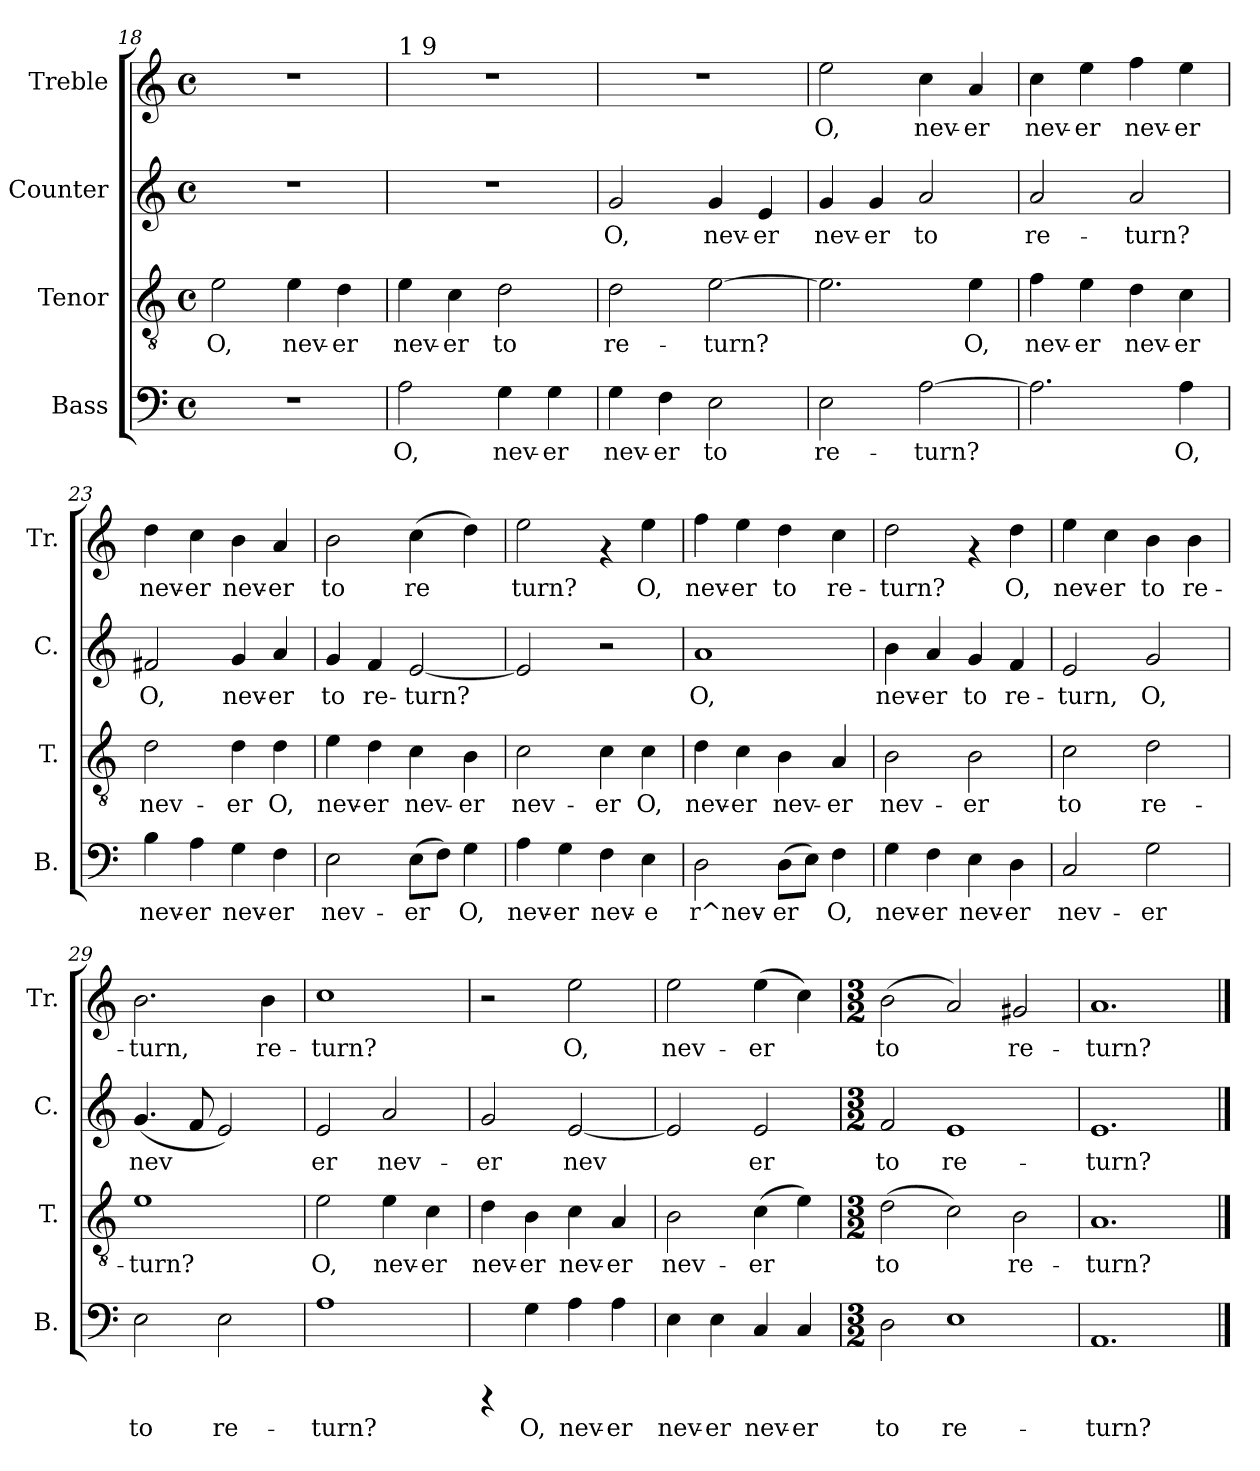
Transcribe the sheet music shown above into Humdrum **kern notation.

**kern	**text	**kern	**text	**kern	**text	**kern	**text
*part4	*part4	*part3	*part3	*part2	*part2	*part1	*part1
*staff4	*staff4	*staff3	*staff3	*staff2	*staff2	*staff1	*staff1
*I"Bass	*	*I"Tenor	*	*I"Counter	*	*I"Treble	*
*I'B.	*	*I'T.	*	*I'C.	*	*I'Tr.	*
*clefF4	*	*clefGv2	*	*clefG2	*	*clefG2	*
*k[]	*	*k[]	*	*k[]	*	*k[]	*
*C:	*	*C:	*	*C:	*	*C:	*
*M4/4	*	*M4/4	*	*M4/4	*	*M4/4	*
*met(c)	*	*met(c)	*	*met(c)	*	*met(c)	*
=18	=18	=18	=18	=18	=18	=18	=18
!	!	!	!LO:LY:b:cj	!	!	!	!
1r	.	2e\	O,	1r	.	1r	.
!	!	!	!LO:LY:b:cj	!	!	!	!
.	.	4e\	nev-	.	.	.	.
!	!	!	!LO:LY:b:cj	!	!	!	!
.	.	4d\	-er	.	.	.	.
!!LO:LB:g=z
=19	=19	=19	=19	=19	=19	=19	=19
!	!	!	!	!	!	!LO:TX:a:t=1 9	!
!	!LO:LY:b:cj	!	!LO:LY:b:cj	!	!	!	!
2A\	O,	4e\	nev-	1r	.	1r	.
!	!	!	!LO:LY:b:cj	!	!	!	!
.	.	4c\	-er	.	.	.	.
!	!LO:LY:b:cj	!	!LO:LY:b:cj	!	!	!	!
4G\	nev-	2d\	to	.	.	.	.
!	!LO:LY:b:cj	!	!	!	!	!	!
4G\	-er	.	.	.	.	.	.
=20	=20	=20	=20	=20	=20	=20	=20
!	!LO:LY:b:cj	!	!LO:LY:b:cj	!	!LO:LY:b:cj	!	!
4G\	nev-	2d\	re-	2g/	O,	1r	.
!	!LO:LY:b:cj	!	!	!	!	!	!
4F\	-er	.	.	.	.	.	.
!	!LO:LY:b:cj	!	!LO:LY:b:cj	!	!LO:LY:b:cj	!	!
2E\	to	[>2e\	-turn?	4g/	nev-	.	.
!	!	!	!	!	!LO:LY:b:cj	!	!
.	.	.	.	4e/	-er	.	.
=21	=21	=21	=21	=21	=21	=21	=21
!	!LO:LY:b:cj	!	!LO:LY:b:cj	!	!LO:LY:b:cj	!	!LO:LY:b:cj
2E\	re-	2.e\]	.	4g/	nev-	2ee\	O,
!	!	!	!	!	!LO:LY:b:cj	!	!
.	.	.	.	4g/	-er	.	.
!	!LO:LY:b:cj	!	!	!	!LO:LY:b:cj	!	!LO:LY:b:cj
[>2A\	-turn?	.	.	2a/	to	4cc\	nev-
!	!	!	!LO:LY:b:cj	!	!	!	!LO:LY:b:cj
.	.	4e\	O,	.	.	4a/	-er
=22	=22	=22	=22	=22	=22	=22	=22
!	!LO:LY:b:cj	!	!LO:LY:b:cj	!	!LO:LY:b:cj	!	!LO:LY:b:cj
2.A\]	.	4f\	nev-	2a/	re-	4cc\	nev-
!	!	!	!LO:LY:b:cj	!	!	!	!LO:LY:b:cj
.	.	4e\	-er	.	.	4ee\	-er
!	!	!	!LO:LY:b:cj	!	!LO:LY:b:cj	!	!LO:LY:b:cj
.	.	4d\	nev-	2a/	-turn?	4ff\	nev-
!	!LO:LY:b:cj	!	!LO:LY:b:cj	!	!	!	!LO:LY:b:cj
4A\	O,	4c\	-er	.	.	4ee\	-er
=23	=23	=23	=23	=23	=23	=23	=23
!	!LO:LY:b:cj	!	!LO:LY:b:cj	!	!LO:LY:b:cj	!	!LO:LY:b:cj
4B\	nev-	2d\	nev-	2f#X/	O,	4dd\	nev-
!	!LO:LY:b:cj	!	!	!	!	!	!LO:LY:b:cj
4A\	-er	.	.	.	.	4cc\	-er
!	!LO:LY:b:cj	!	!LO:LY:b:cj	!	!LO:LY:b:cj	!	!LO:LY:b:cj
4G\	nev-	4d\	-er	4g/	nev-	4b\	nev-
!	!LO:LY:b:cj	!	!LO:LY:b:cj	!	!LO:LY:b:cj	!	!LO:LY:b:cj
4F\	-er	4d\	O,	4a/	-er	4a/	-er
=24	=24	=24	=24	=24	=24	=24	=24
!	!LO:LY:b:cj	!	!LO:LY:b:cj	!	!LO:LY:b:cj	!	!LO:LY:b:cj
2E\	nev-	4e\	nev-	4g/	to	2b\	to
!	!	!	!LO:LY:b:cj	!	!LO:LY:b:cj	!	!
.	.	4d\	-er	4f/	re-	.	.
!	!LO:LY:b:cj	!	!LO:LY:b:cj	!	!LO:LY:b:cj	!	!LO:LY:b:cj
(>8E\L	-er	4c\	nev-	[<2e/	-turn?	(>4cc\	re-
!	!LO:LY:b:cj	!	!	!	!	!	!
8F\J)	.	.	.	.	.	.	.
!	!LO:LY:b:cj	!	!LO:LY:b:cj	!	!	!	!LO:LY:b:cj
4G\	O,	4B\	-er	.	.	4dd\)	--
=25	=25	=25	=25	=25	=25	=25	=25
!	!LO:LY:b:cj	!	!LO:LY:b:cj	!	!LO:LY:b:cj	!	!LO:LY:b:cj
4A\	nev-	2c\	nev-	2e/]	.	2ee\	-turn?
!	!LO:LY:b:cj	!	!	!	!	!	!
4G\	-er	.	.	.	.	.	.
!	!LO:LY:b:cj	!	!LO:LY:b:cj	!	!	!	!
4F\	nev-	4c\	-er	2r	.	4rf	.
!	!LO:LY:b:cj	!	!LO:LY:b:cj	!	!	!	!LO:LY:b:cj
4E\	-e	4c\	O,	.	.	4ee\	O,
=26	=26	=26	=26	=26	=26	=26	=26
!	!LO:LY:b:cj	!	!LO:LY:b:cj	!	!LO:LY:b:cj	!	!LO:LY:b:cj
2D\	r^nev-	4d\	nev-	1a	O,	4ff\	nev-
!	!	!	!LO:LY:b:cj	!	!	!	!LO:LY:b:cj
.	.	4c\	-er	.	.	4ee\	-er
!	!LO:LY:b:cj	!	!LO:LY:b:cj	!	!	!	!LO:LY:b:cj
(>8D\L	-er	4B\	nev-	.	.	4dd\	to
!	!LO:LY:b:cj	!	!	!	!	!	!
8E\J)	.	.	.	.	.	.	.
!	!LO:LY:b:cj	!	!LO:LY:b:cj	!	!	!	!LO:LY:b:cj
4F\	O,	4A/	-er	.	.	4cc\	re-
!!LO:PB:g=z
=27	=27	=27	=27	=27	=27	=27	=27
!	!LO:LY:b:cj	!	!LO:LY:b:cj	!	!LO:LY:b:cj	!	!LO:LY:b:cj
4G\	nev-	2B\	nev-	4b\	nev-	2dd\	-turn?
!	!LO:LY:b:cj	!	!	!	!LO:LY:b:cj	!	!
4F\	-er	.	.	4a/	-er	.	.
!	!LO:LY:b:cj	!	!LO:LY:b:cj	!	!LO:LY:b:cj	!	!
4E\	nev-	2B\	-er	4g/	to	4rf	.
!	!LO:LY:b:cj	!	!	!	!LO:LY:b:cj	!	!LO:LY:b:cj
4D\	-er	.	.	4f/	re-	4dd\	O,
=28	=28	=28	=28	=28	=28	=28	=28
!	!LO:LY:b:cj	!	!LO:LY:b:cj	!	!LO:LY:b:cj	!	!LO:LY:b:cj
2C/	nev-	2c\	to	2e/	-turn,	4ee\	nev-
!	!	!	!	!	!	!	!LO:LY:b:cj
.	.	.	.	.	.	4cc\	-er
!	!LO:LY:b:cj	!	!LO:LY:b:cj	!	!LO:LY:b:cj	!	!LO:LY:b:cj
2G\	-er	2d\	re-	2g/	O,	4b\	to
!	!	!	!	!	!	!	!LO:LY:b:cj
.	.	.	.	.	.	4b\	re-
=29	=29	=29	=29	=29	=29	=29	=29
!	!LO:LY:b:cj	!	!LO:LY:b:cj	!	!LO:LY:b:cj	!	!LO:LY:b:cj
2E\	to	1e	-turn?	(<4.g/	nev-	2.b\	-turn,
!	!	!	!	!	!LO:LY:b:cj	!	!
.	.	.	.	8f/	--	.	.
!	!LO:LY:b:cj	!	!	!	!LO:LY:b:cj	!	!
2E\	re-	.	.	2e/)	--	.	.
!	!	!	!	!	!	!	!LO:LY:b:cj
.	.	.	.	.	.	4b\	re-
=30	=30	=30	=30	=30	=30	=30	=30
!	!LO:LY:b:cj	!	!LO:LY:b:cj	!	!LO:LY:b:cj	!	!LO:LY:b:cj
1A	-turn?	2e\	O,	2e/	-er	1cc	-turn?
!	!	!	!LO:LY:b:cj	!	!LO:LY:b:cj	!	!
.	.	4e\	nev-	2a/	nev-	.	.
!	!	!	!LO:LY:b:cj	!	!	!	!
.	.	4c\	-er	.	.	.	.
=31	=31	=31	=31	=31	=31	=31	=31
!	!	!	!LO:LY:b:cj	!	!LO:LY:b:cj	!	!
4rCCC	.	4d\	nev-	2g/	-er	2r	.
!	!LO:LY:b:cj	!	!LO:LY:b:cj	!	!	!	!
4G\	O,	4B\	-er	.	.	.	.
!	!LO:LY:b:cj	!	!LO:LY:b:cj	!	!LO:LY:b:cj	!	!LO:LY:b:cj
4A\	nev-	4c\	nev-	[<2e/	nev-	2ee\	O,
!	!LO:LY:b:cj	!	!LO:LY:b:cj	!	!	!	!
4A\	-er	4A/	-er	.	.	.	.
=32	=32	=32	=32	=32	=32	=32	=32
!	!LO:LY:b:cj	!	!LO:LY:b:cj	!	!LO:LY:b:cj	!	!LO:LY:b:cj
4E\	nev-	2B\	nev-	2e/]	--	2ee\	nev-
!	!LO:LY:b:cj	!	!	!	!	!	!
4E\	-er	.	.	.	.	.	.
!	!LO:LY:b:cj	!	!LO:LY:b:cj	!	!LO:LY:b:cj	!	!LO:LY:b:cj
4C/	nev-	(>4c\	-er	2e/	-er	(>4ee\	-er
!	!LO:LY:b:cj	!	!LO:LY:b:cj	!	!	!	!LO:LY:b:cj
4C/	-er	4e\)	.	.	.	4cc\)	.
=33	=33	=33	=33	=33	=33	=33	=33
*M3/2	*	*M3/2	*	*M3/2	*	*M3/2	*
!	!LO:LY:b:cj	!	!LO:LY:b:cj	!	!LO:LY:b:cj	!	!LO:LY:b:cj
2D\	to	(>2d\	to	2f/	to	(>2b\	to
!	!LO:LY:b:cj	!	!LO:LY:b:cj	!	!LO:LY:b:cj	!	!LO:LY:b:cj
1E	re-	2c\)	.	1e	re-	2a/)	.
!	!	!	!LO:LY:b:cj	!	!	!	!LO:LY:b:cj
.	.	2B\	re-	.	.	2g#X/	re-
=34	=34	=34	=34	=34	=34	=34	=34
!	!LO:LY:b:cj	!	!LO:LY:b:cj	!	!LO:LY:b:cj	!	!LO:LY:b:cj
1.AA	-turn?	1.A	-turn?	1.e	-turn?	1.a	-turn?
==	==	==	==	==	==	==	==
*-	*-	*-	*-	*-	*-	*-	*-
